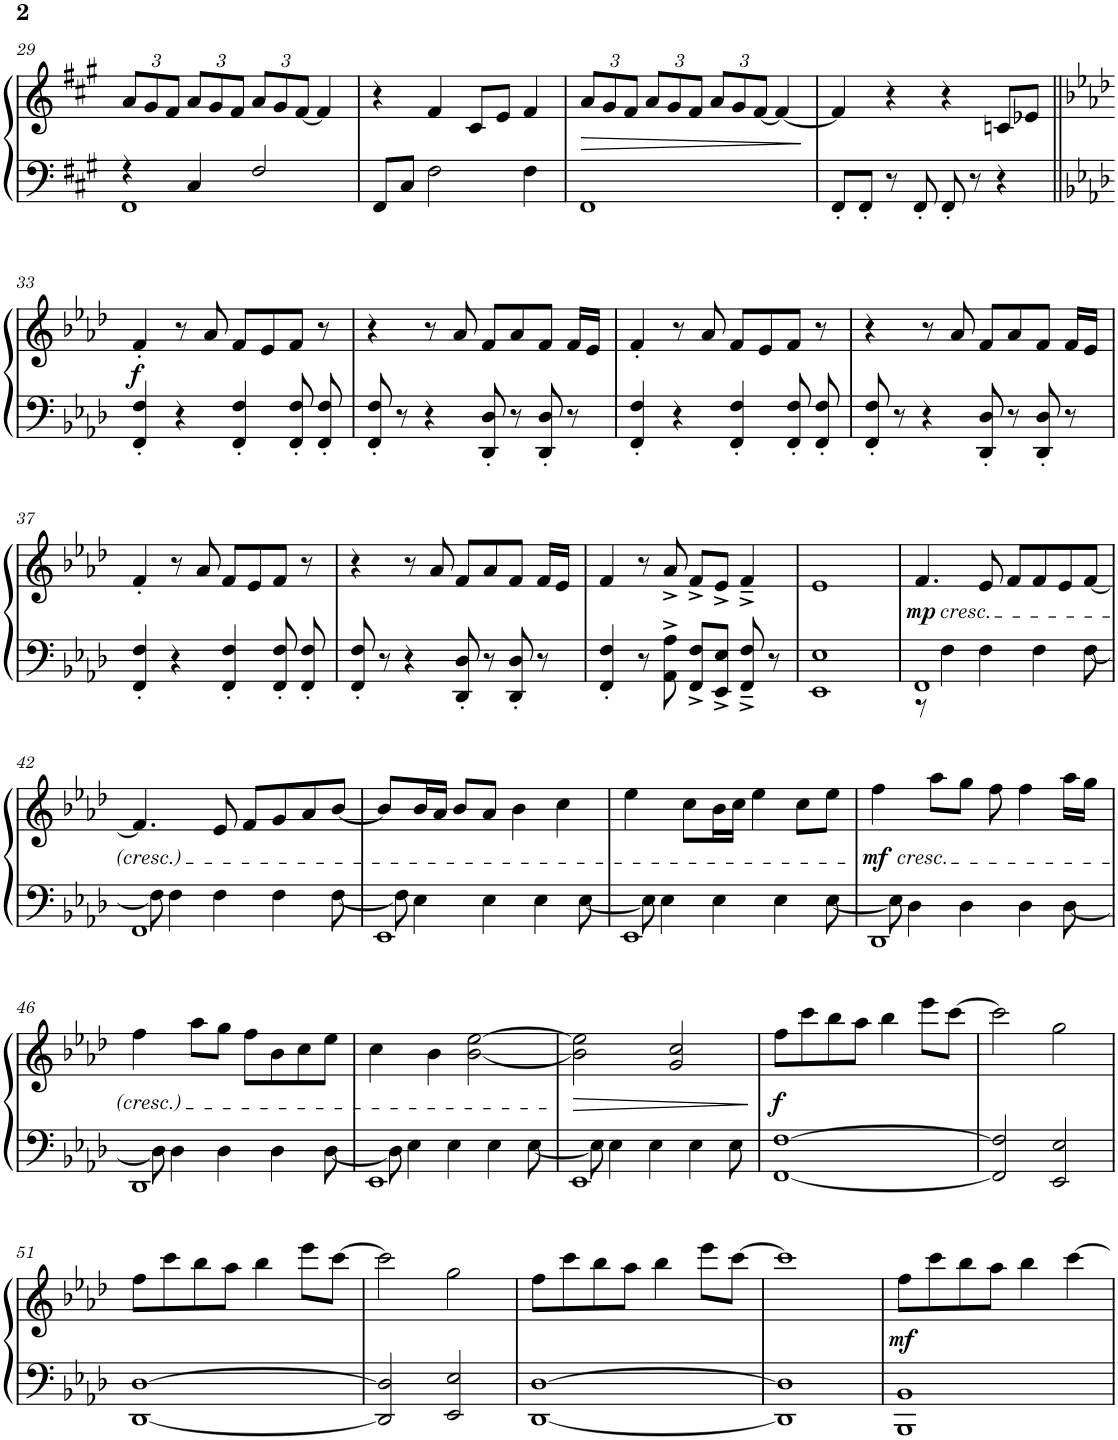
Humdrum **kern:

**kern	**kern	**dynam
*part1	*part1	*part1
*staff2	*staff1	*staff1/2
*I"Piano	*	*
*I'Pno.	*	*
!!LO:PB:g=z
*clefF4	*clefG2	*
*k[f#c#g#]	*k[f#c#g#]	*
*M4/4	*M4/4	*
=29	=29	=29
*^	*	*
*	*	*Xbrackettup	*
4r	1FF#	12a/L	.
.	.	12g#/	.
.	.	12f#/J	.
4C#/	.	12a/L	.
.	.	12g#/	.
.	.	12f#/J	.
2F#/	.	12a/L	.
.	.	12g#/	.
.	.	[12f#/J	.
.	.	4f#/]	.
*v	*v	*	*
=30	=30	=30
8FF#/L	4r	.
8C#/J	.	.
2F#\	4f#/	.
.	8c#/L	.
.	8e/J	.
4F#\	4f#/	.
=31	=31	=31
!	!	!LO:HP:b
1FF#	12a/L	>
.	12g#/	.
.	12f#/J	.
.	12a/L	.
.	12g#/	.
.	12f#/J	.
.	12a/L	.
.	12g#/	.
.	[12f#/J	.
.	4f#/_	.
.	.	]
=32	=32	=32
8FF#'/L	4f#/]	.
8FF#'/J	.	.
8r	4r	.
8FF#'/	.	.
8FF#'/	4r	.
8r	.	.
4r	8cn/L	.
.	8e-X/J	.
!!LO:LB:g=z
=33||	=33||	=33||
*k[b-e-a-d-]	*k[b-e-a-d-]	*
!	!	!LO:DY:b
4FF/' 4F/'	4f'/	f
4r	8r	.
.	8a-/	.
4FF/' 4F/'	8f/L	.
.	8e-/	.
8FF/' 8F/'	8f/J	.
8FF/' 8F/'	8r	.
=34	=34	=34
8FF/' 8F/'	4r	.
8r	.	.
4r	8r	.
.	8a-/	.
8DD-/' 8D-/'	8f/L	.
8r	8a-/	.
8DD-/' 8D-/'	8f/J	.
8r	16f/LL	.
.	16e-/JJ	.
=35	=35	=35
4FF/' 4F/'	4f'/	.
4r	8r	.
.	8a-/	.
4FF/' 4F/'	8f/L	.
.	8e-/	.
8FF/' 8F/'	8f/J	.
8FF/' 8F/'	8r	.
=36	=36	=36
8FF/' 8F/'	4r	.
8r	.	.
4r	8r	.
.	8a-/	.
8DD-/' 8D-/'	8f/L	.
8r	8a-/	.
8DD-/' 8D-/'	8f/J	.
8r	16f/LL	.
.	16e-/JJ	.
!!LO:LB:g=z
=37	=37	=37
4FF/' 4F/'	4f'/	.
4r	8r	.
.	8a-/	.
4FF/' 4F/'	8f/L	.
.	8e-/	.
8FF/' 8F/'	8f/J	.
8FF/' 8F/'	8r	.
=38	=38	=38
8FF/' 8F/'	4r	.
8r	.	.
4r	8r	.
.	8a-/	.
8DD-/' 8D-/'	8f/L	.
8r	8a-/	.
8DD-/' 8D-/'	8f/J	.
8r	16f/LL	.
.	16e-/JJ	.
=39	=39	=39
4FF/' 4F/'	4f/	.
8r	8r	.
8AA-\^ 8A-\^	8a-^/	.
8FF/^ 8F/^L	8f^/L	.
8EE-/^ 8E-/^J	8e-^/J	.
8FF/~^ 8F/~^	4f~^/	.
8r	.	.
=40	=40	=40
1EE- 1E-	1e-	.
=41	=41	=41
*^	*	*
!	!	!LO:TX:b:i:t=cresc.	!
!	!	!	!LO:DY:b
1FF	8r	4.f/	mp
.	4F\	.	.
.	4F\	8e-/	.
.	.	8f/L	.
.	4F\	8f/	.
.	.	8e-/	.
.	[8F\	[8f/J	.
!!LO:LB:g=z
=42	=42	=42	=42
1FF	8F\]	4.f/]	.
.	4F\	.	.
.	4F\	8e-/	.
.	.	8f/L	.
.	4F\	8g/	.
.	.	8a-/	.
.	[8F\	[8b-/J	.
=43	=43	=43	=43
1EE-	8F\]	8b-/L]	.
.	4E-\	16b-/L	.
.	.	16a-/JJ	.
.	.	8b-/L	.
.	4E-\	8a-/J	.
.	.	4b-\	.
.	4E-\	.	.
.	.	4cc\	.
.	[8E-\	.	.
=44	=44	=44	=44
1EE-	8E-\]	4ee-\	.
.	4E-\	.	.
.	.	8cc\L	.
.	4E-\	16b-\L	.
.	.	16cc\JJ	.
.	.	4ee-\	.
.	4E-\	.	.
.	.	8cc\L	.
.	[8E-\	8ee-\J	.
=45	=45	=45	=45
!	!	!LO:TX:b:i:t=cresc.	!
!	!	!	!LO:DY:b
1DD-	8E-\]	4ff\	mf
.	4D-\	.	.
.	.	8aa-\L	.
.	4D-\	8gg\J	.
.	.	8ff\	.
.	4D-\	4ff\	.
.	[8D-\	16aa-\LL	.
.	.	16gg\JJ	.
!!LO:LB:g=z
=46	=46	=46	=46
1DD-	8D-\]	4ff\	.
.	4D-\	.	.
.	.	8aa-\L	.
.	4D-\	8gg\J	.
.	.	8ff\L	.
.	4D-\	8b-\	.
.	.	8cc\	.
.	[8D-\	8ee-\J	.
=47	=47	=47	=47
1EE-	8D-\]	4cc\	.
.	4E-\	.	.
.	.	4b-\	.
.	4E-\	.	.
.	.	[2b-\ [2ee-\	.
.	4E-\	.	.
.	[8E-\	.	.
=48	=48	=48	=48
!	!	!	!LO:HP:b
1EE-	8E-\]	2b-\] 2ee-\]	>
.	4E-\	.	.
.	4E-\	.	.
.	.	2g/ 2cc/	.
.	4E-\	.	.
.	8E-\	.	.
*v	*v	*	*
.	.	]
=49	=49	=49
!	!	!LO:DY:b
[1FF [1F	8ff\L	f
.	8ccc\	.
.	8bb-\	.
.	8aa-\J	.
.	4bb-\	.
.	8eee-\L	.
.	[8ccc\J	.
=50	=50	=50
2FF/] 2F/]	2ccc\]	.
2EE-/ 2E-/	2gg\	.
!!LO:LB:g=z
=51	=51	=51
[1DD- [1D-	8ff\L	.
.	8ccc\	.
.	8bb-\	.
.	8aa-\J	.
.	4bb-\	.
.	8eee-\L	.
.	[8ccc\J	.
=52	=52	=52
2DD-/] 2D-/]	2ccc\]	.
2EE-/ 2E-/	2gg\	.
=53	=53	=53
[1DD- [1D-	8ff\L	.
.	8ccc\	.
.	8bb-\	.
.	8aa-\J	.
.	4bb-\	.
.	8eee-\L	.
.	[8ccc\J	.
=54	=54	=54
1DD-] 1D-]	1ccc]	.
=55	=55	=55
!	!	!LO:DY:b
1BBB- 1BB-	8ff\L	mf
.	8ccc\	.
.	8bb-\	.
.	8aa-\J	.
.	4bb-\	.
.	[4ccc\	.
=	=	=
*-	*-	*-
